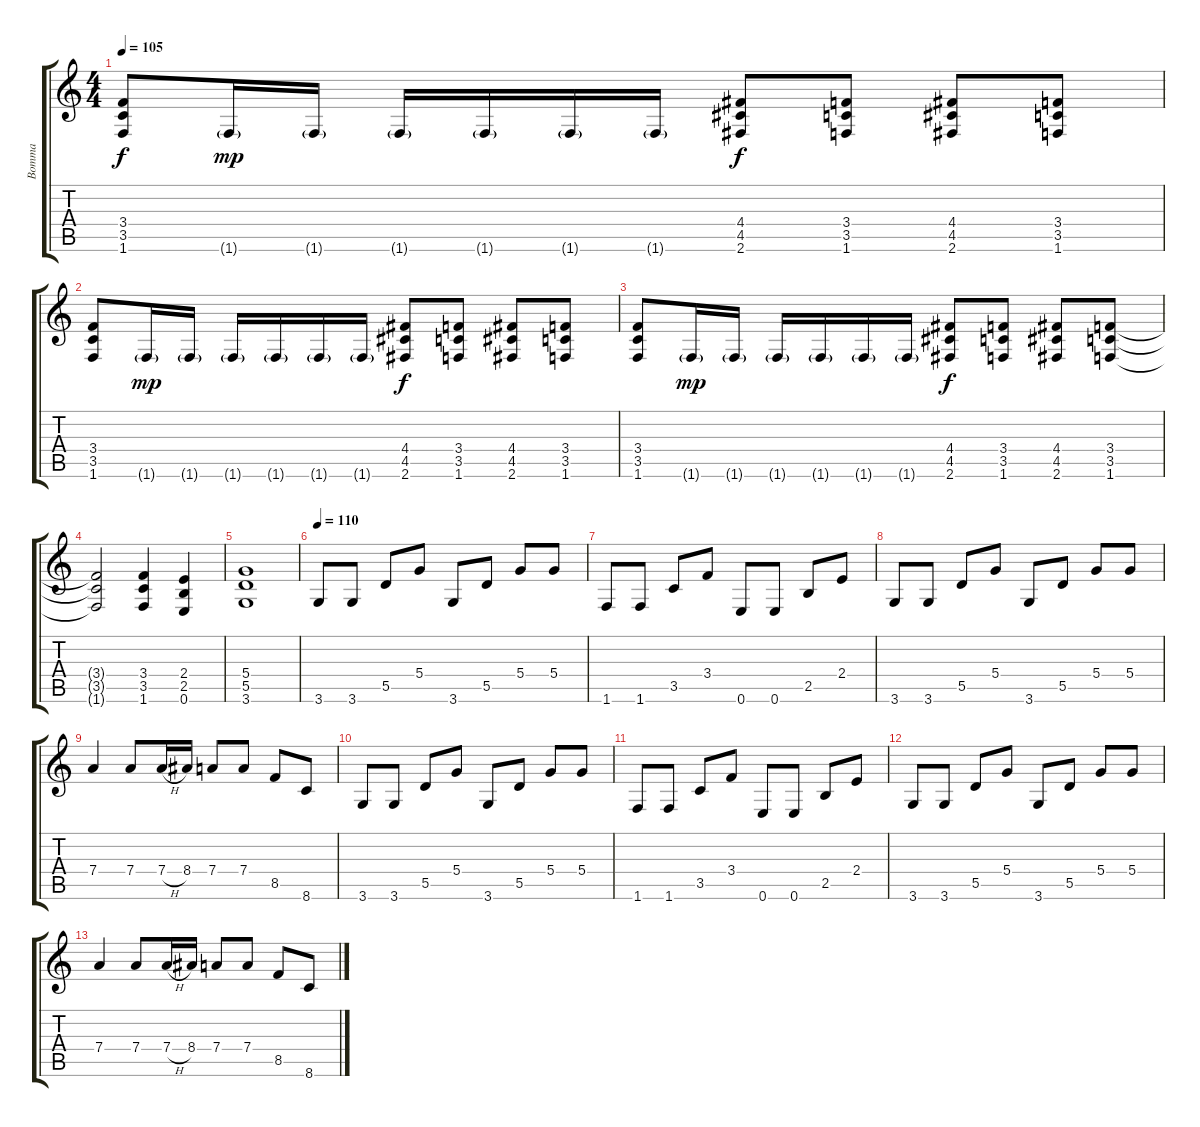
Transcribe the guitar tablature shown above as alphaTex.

\track ("Bomma" "Bomma") {instrument distortionguitar}
\staff {score tabs}
\tuning (E4 B3 G3 D3 A2 E2) {hide}
\ts (4 4)
\tempo 105
\clef g2
\ks c
(3.4 3.5 1.6).8{dy f} 1.6{g}.16{dy mp} 1.6{g}.16 1.6{g}.16 1.6{g}.16 1.6{g}.16 1.6{g}.16 (4.4 4.5 2.6).8{dy f} (3.4 3.5 1.6).8 (4.4 4.5 2.6).8 (3.4 3.5 1.6).8 |
(3.4 3.5 1.6).8 1.6{g}.16{dy mp} 1.6{g}.16 1.6{g}.16 1.6{g}.16 1.6{g}.16 1.6{g}.16 (4.4 4.5 2.6).8{dy f} (3.4 3.5 1.6).8 (4.4 4.5 2.6).8 (3.4 3.5 1.6).8 |
(3.4 3.5 1.6).8 1.6{g}.16{dy mp} 1.6{g}.16 1.6{g}.16 1.6{g}.16 1.6{g}.16 1.6{g}.16 (4.4 4.5 2.6).8{dy f} (3.4 3.5 1.6).8 (4.4 4.5 2.6).8 (3.4 3.5 1.6).8 |
(3.4{t} 3.5{t} 1.6{t}).2 (3.4 3.5 1.6).4 (2.4 2.5 0.6).4 |
(5.4 5.5 3.6).1 |
\tempo 110
3.6.8{instrument distortionguitar} 3.6.8 5.5.8 5.4.8 3.6.8 5.5.8 5.4.8 5.4.8 |
1.6.8 1.6.8 3.5.8 3.4.8 0.6.8 0.6.8 2.5.8 2.4.8 |
3.6.8 3.6.8 5.5.8 5.4.8 3.6.8 5.5.8 5.4.8 5.4.8 |
7.4.4 7.4.8 7.4{h}.16 8.4.16 7.4.8 7.4.8 8.5.8 8.6.8 |
3.6.8 3.6.8 5.5.8 5.4.8 3.6.8 5.5.8 5.4.8 5.4.8 |
1.6.8 1.6.8 3.5.8 3.4.8 0.6.8 0.6.8 2.5.8 2.4.8 |
3.6.8 3.6.8 5.5.8 5.4.8 3.6.8 5.5.8 5.4.8 5.4.8 |
7.4.4 7.4.8 7.4{h}.16 8.4.16 7.4.8 7.4.8 8.5.8 8.6.8
